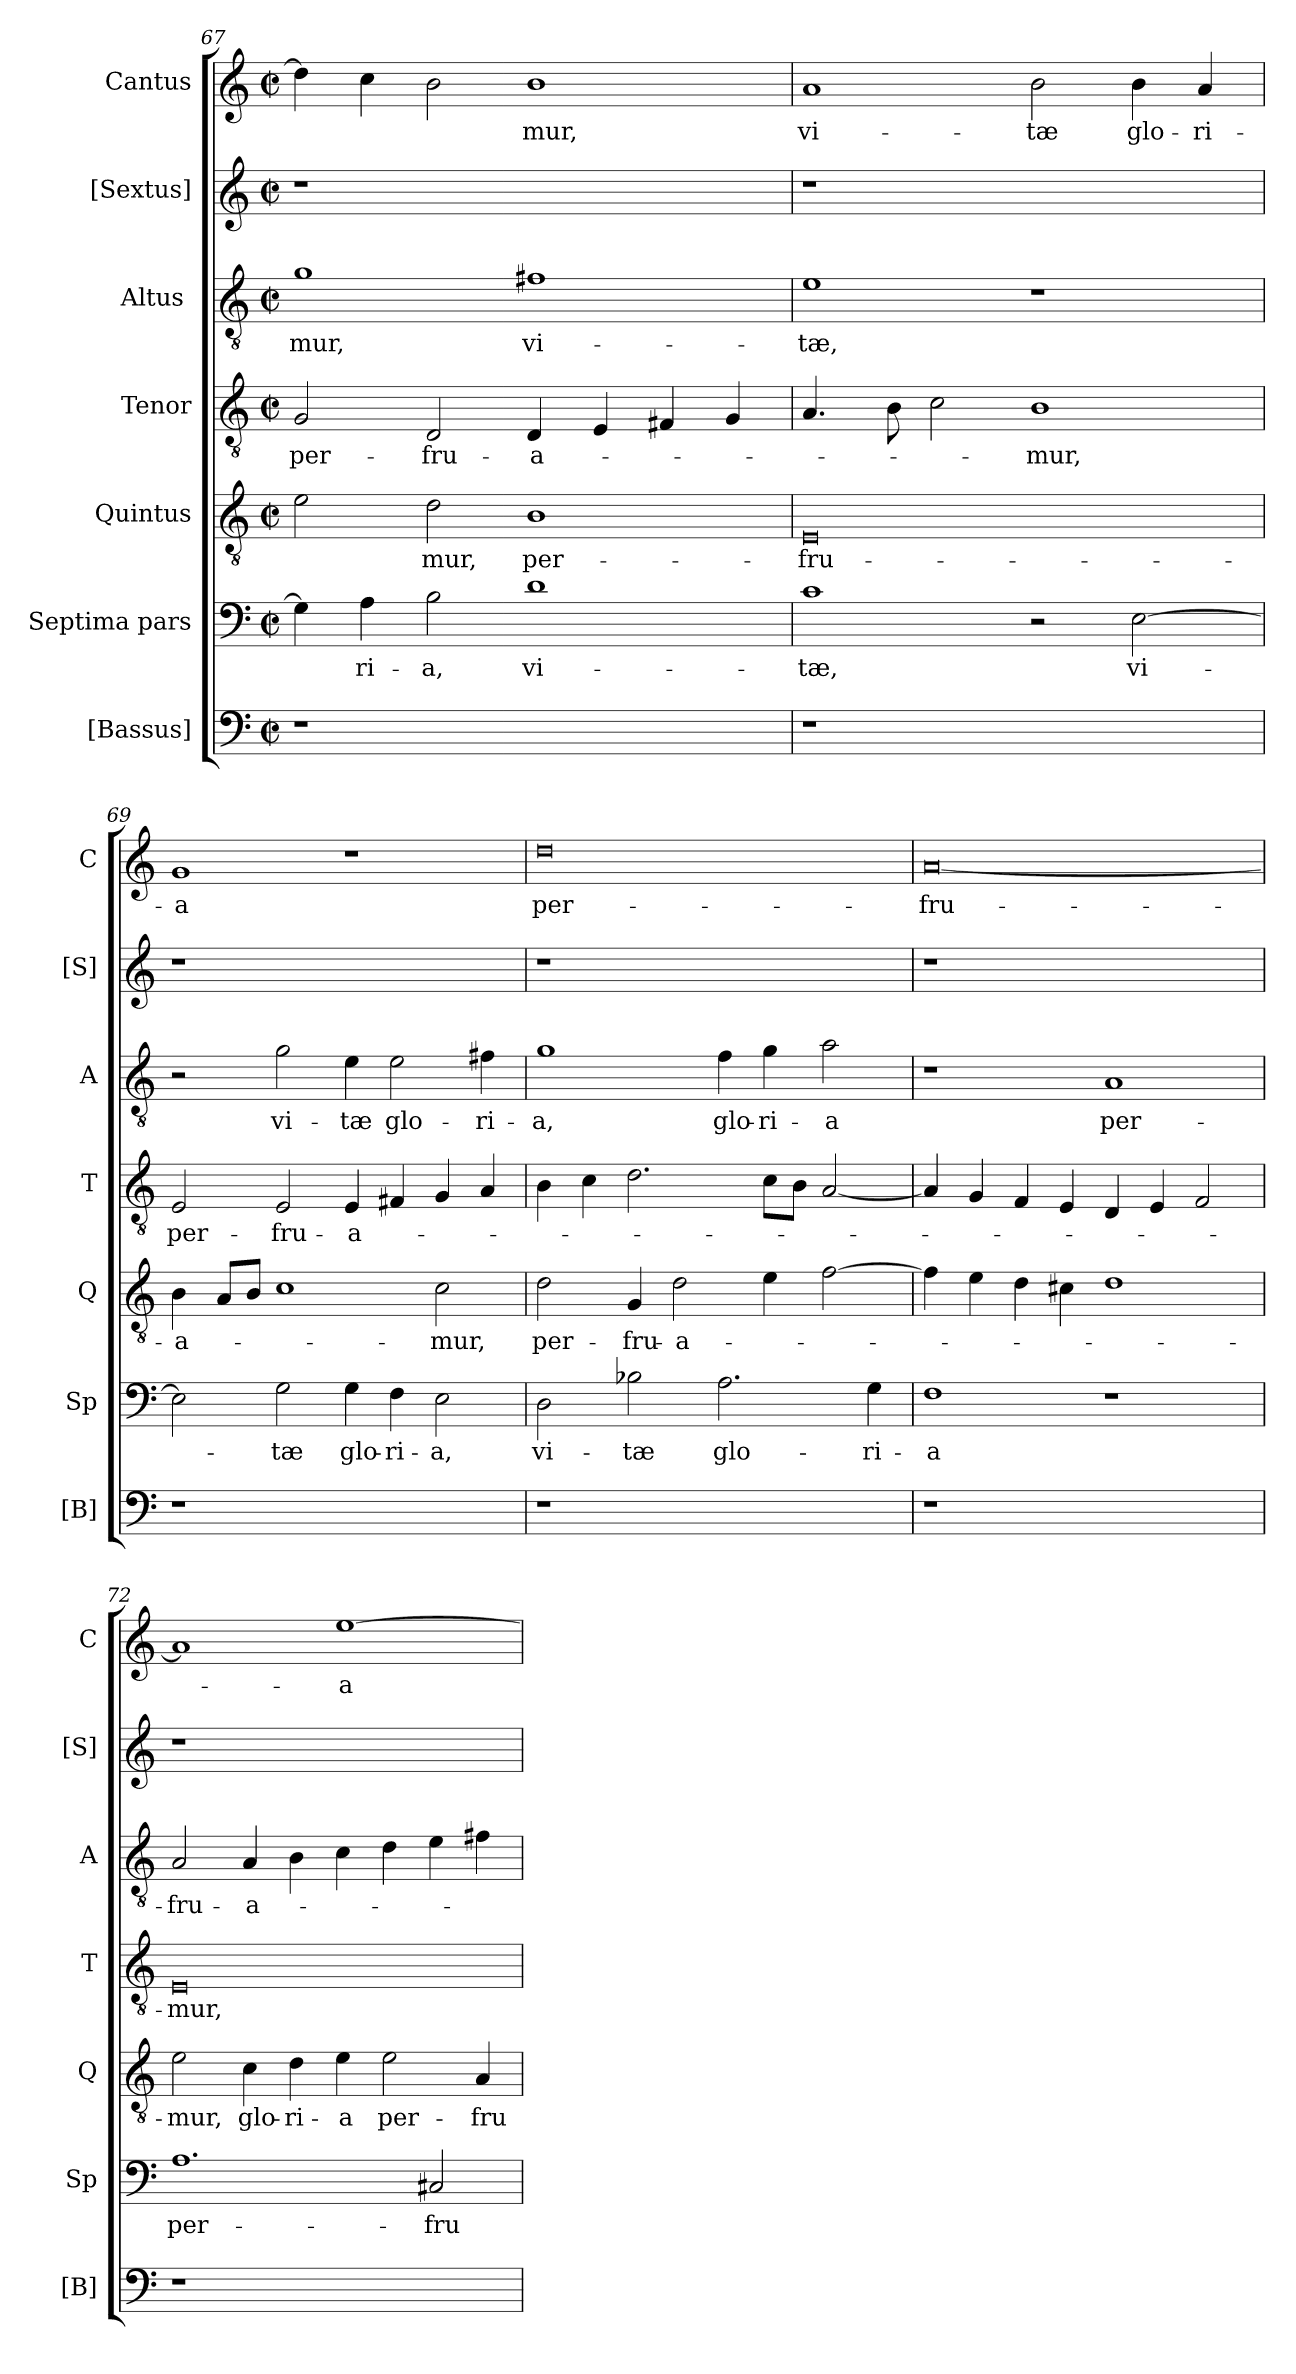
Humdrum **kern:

**kern	**kern	**text	**kern	**text	**kern	**text	**kern	**text	**kern	**kern	**text
*part7	*part6	*part6	*part5	*part5	*part4	*part4	*part3	*part3	*part2	*part1	*part1
*staff7	*staff6	*staff6	*staff5	*staff5	*staff4	*staff4	*staff3	*staff3	*staff2	*staff1	*staff1
*I"[Bassus]	*I"Septima pars	*	*I"Quintus	*	*I"Tenor	*	*I"Altus 	*	*I"[Sextus]	*I"Cantus	*
*I'[B]	*I'Sp	*	*I'Q	*	*I'T	*	*I'A	*	*I'[S]	*I'C	*
*clefF4	*clefF4	*	*clefGv2	*	*clefGv2	*	*clefGv2	*	*clefG2	*clefG2	*
*k[]	*k[]	*	*k[]	*	*k[]	*	*k[]	*	*k[]	*k[]	*
*C:	*C:	*	*C:	*	*C:	*	*C:	*	*C:	*C:	*
*M2/2	*M2/2	*	*M2/2	*	*M2/2	*	*M2/2	*	*M2/2	*M2/2	*
*met(c|)	*met(c|)	*	*met(c|)	*	*met(c|)	*	*met(c|)	*	*met(c|)	*met(c|)	*
=67	=67	=67	=67	=67	=67	=67	=67	=67	=67	=67	=67
1r	4G\]	.	2e\	.	2G/	per-	1g\	-mur,	1r	4dd\]	.
.	4A\	-ri-	.	.	.	.	.	.	.	4cc\	.
.	2B\	-a,	2d\	-mur,	2D/	-fru-	.	.	.	2b\	.
1ryy	1d\	vi-	1B\	per-	4D/	-a-	1f#X\	vi-	1ryy	1b\	-mur,
.	.	.	.	.	4E/	.	.	.	.	.	.
.	.	.	.	.	4F#X/	.	.	.	.	.	.
.	.	.	.	.	4G/	.	.	.	.	.	.
=68	=68	=68	=68	=68	=68	=68	=68	=68	=68	=68	=68
1r	1c\	-tæ,	0E/	-fru-	4.A/	.	1e\	-tæ,	1r	1a/	vi-
.	.	.	.	.	8B\	.	.	.	.	.	.
.	.	.	.	.	2c\	.	.	.	.	.	.
1ryy	2r	.	.	.	1B\	-mur,	1r	.	1ryy	2b\	-tæ
.	[2E\	vi-	.	.	.	.	.	.	.	4b\	glo-
.	.	.	.	.	.	.	.	.	.	4a/	-ri-
=69	=69	=69	=69	=69	=69	=69	=69	=69	=69	=69	=69
1r	2E\]	.	4B\	-a-	2E/	per-	2r	.	1r	1g/	-a
.	.	.	8A/L	.	.	.	.	.	.	.	.
.	.	.	8B/J	.	.	.	.	.	.	.	.
.	2G\	-tæ	1c\	.	2E/	-fru-	2g\	vi-	.	.	.
1ryy	4G\	glo-	.	.	4E/	-a-	4e\	-tæ	1ryy	1r	.
.	4F\	-ri-	.	.	4F#X/	.	2e\	glo-	.	.	.
.	2E\	-a,	2c\	-mur,	4G/	.	.	.	.	.	.
.	.	.	.	.	4A/	.	4f#X\	-ri-	.	.	.
=70	=70	=70	=70	=70	=70	=70	=70	=70	=70	=70	=70
1r	2D\	vi-	2d\	per-	4B\	.	1g\	-a,	1r	0dd\	per-
.	.	.	.	.	4c\	.	.	.	.	.	.
.	2B-X\	-tæ	4G/	-fru-	2.d\	.	.	.	.	.	.
.	.	.	2d\	-a-	.	.	.	.	.	.	.
1ryy	2.A\	glo-	.	.	.	.	4f\	glo-	1ryy	.	.
.	.	.	4e\	.	8c\L	.	4g\	-ri-	.	.	.
.	.	.	.	.	8B\J	.	.	.	.	.	.
.	.	.	[2f\	.	[2A/	.	2a\	-a	.	.	.
.	4G\	-ri-	.	.	.	.	.	.	.	.	.
=71	=71	=71	=71	=71	=71	=71	=71	=71	=71	=71	=71
1r	1F\	-a	4f\]	.	4A/]	.	1r	.	1r	[0a/	-fru-
.	.	.	4e\	.	4G/	.	.	.	.	.	.
.	.	.	4d\	.	4F/	.	.	.	.	.	.
.	.	.	4c#X\	.	4E/	.	.	.	.	.	.
1ryy	1r	.	1d\	.	4D/	.	1A/	per-	1ryy	.	.
.	.	.	.	.	4E/	.	.	.	.	.	.
.	.	.	.	.	2F/	.	.	.	.	.	.
=72	=72	=72	=72	=72	=72	=72	=72	=72	=72	=72	=72
1r	1.A\	per-	2e\	-mur,	0E/	-mur,	2A/	-fru-	1r	1a/]	.
.	.	.	4c\	glo-	.	.	4A/	-a-	.	.	.
.	.	.	4d\	-ri-	.	.	4B\	.	.	.	.
1ryy	.	.	4e\	-a	.	.	4c\	.	1ryy	[1ee\	-a-
.	.	.	2e\	per-	.	.	4d\	.	.	.	.
.	2C#X/	-fru-	.	.	.	.	4e\	.	.	.	.
.	.	.	4A/	-fru-	.	.	4f#X\	.	.	.	.
=	=	=	=	=	=	=	=	=	=	=	=
*-	*-	*-	*-	*-	*-	*-	*-	*-	*-	*-	*-
